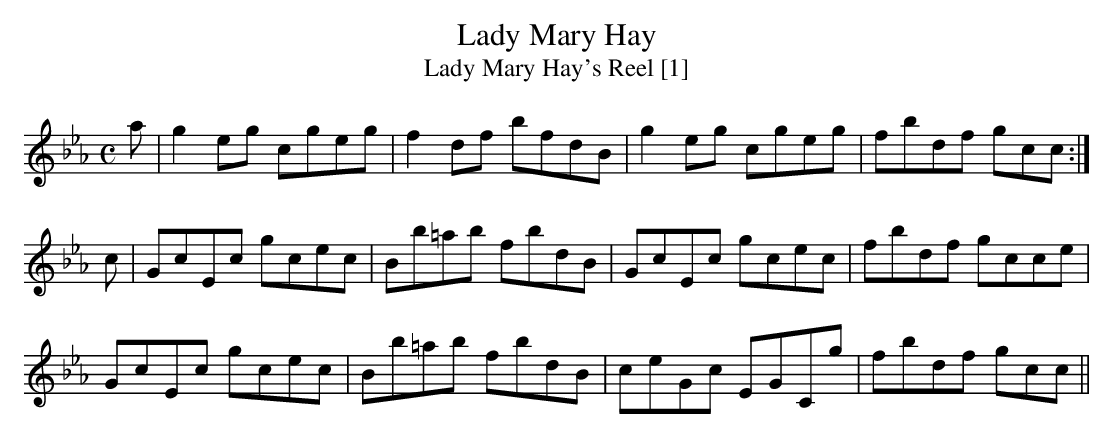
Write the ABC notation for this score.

X:1
T:Lady Mary Hay
T:Lady Mary Hay's Reel [1]
M:C
L:1/8
K:Cmin
a|g2 eg cgeg|f2 df bfdB|g2 eg cgeg|fbdf gcc:|
c|GcEc gcec|Bb=ab fbdB|GcEc gcec|fbdf gcce|
GcEc gcec|Bb=ab fbdB|ceGc EGCg|fbdf gcc||
